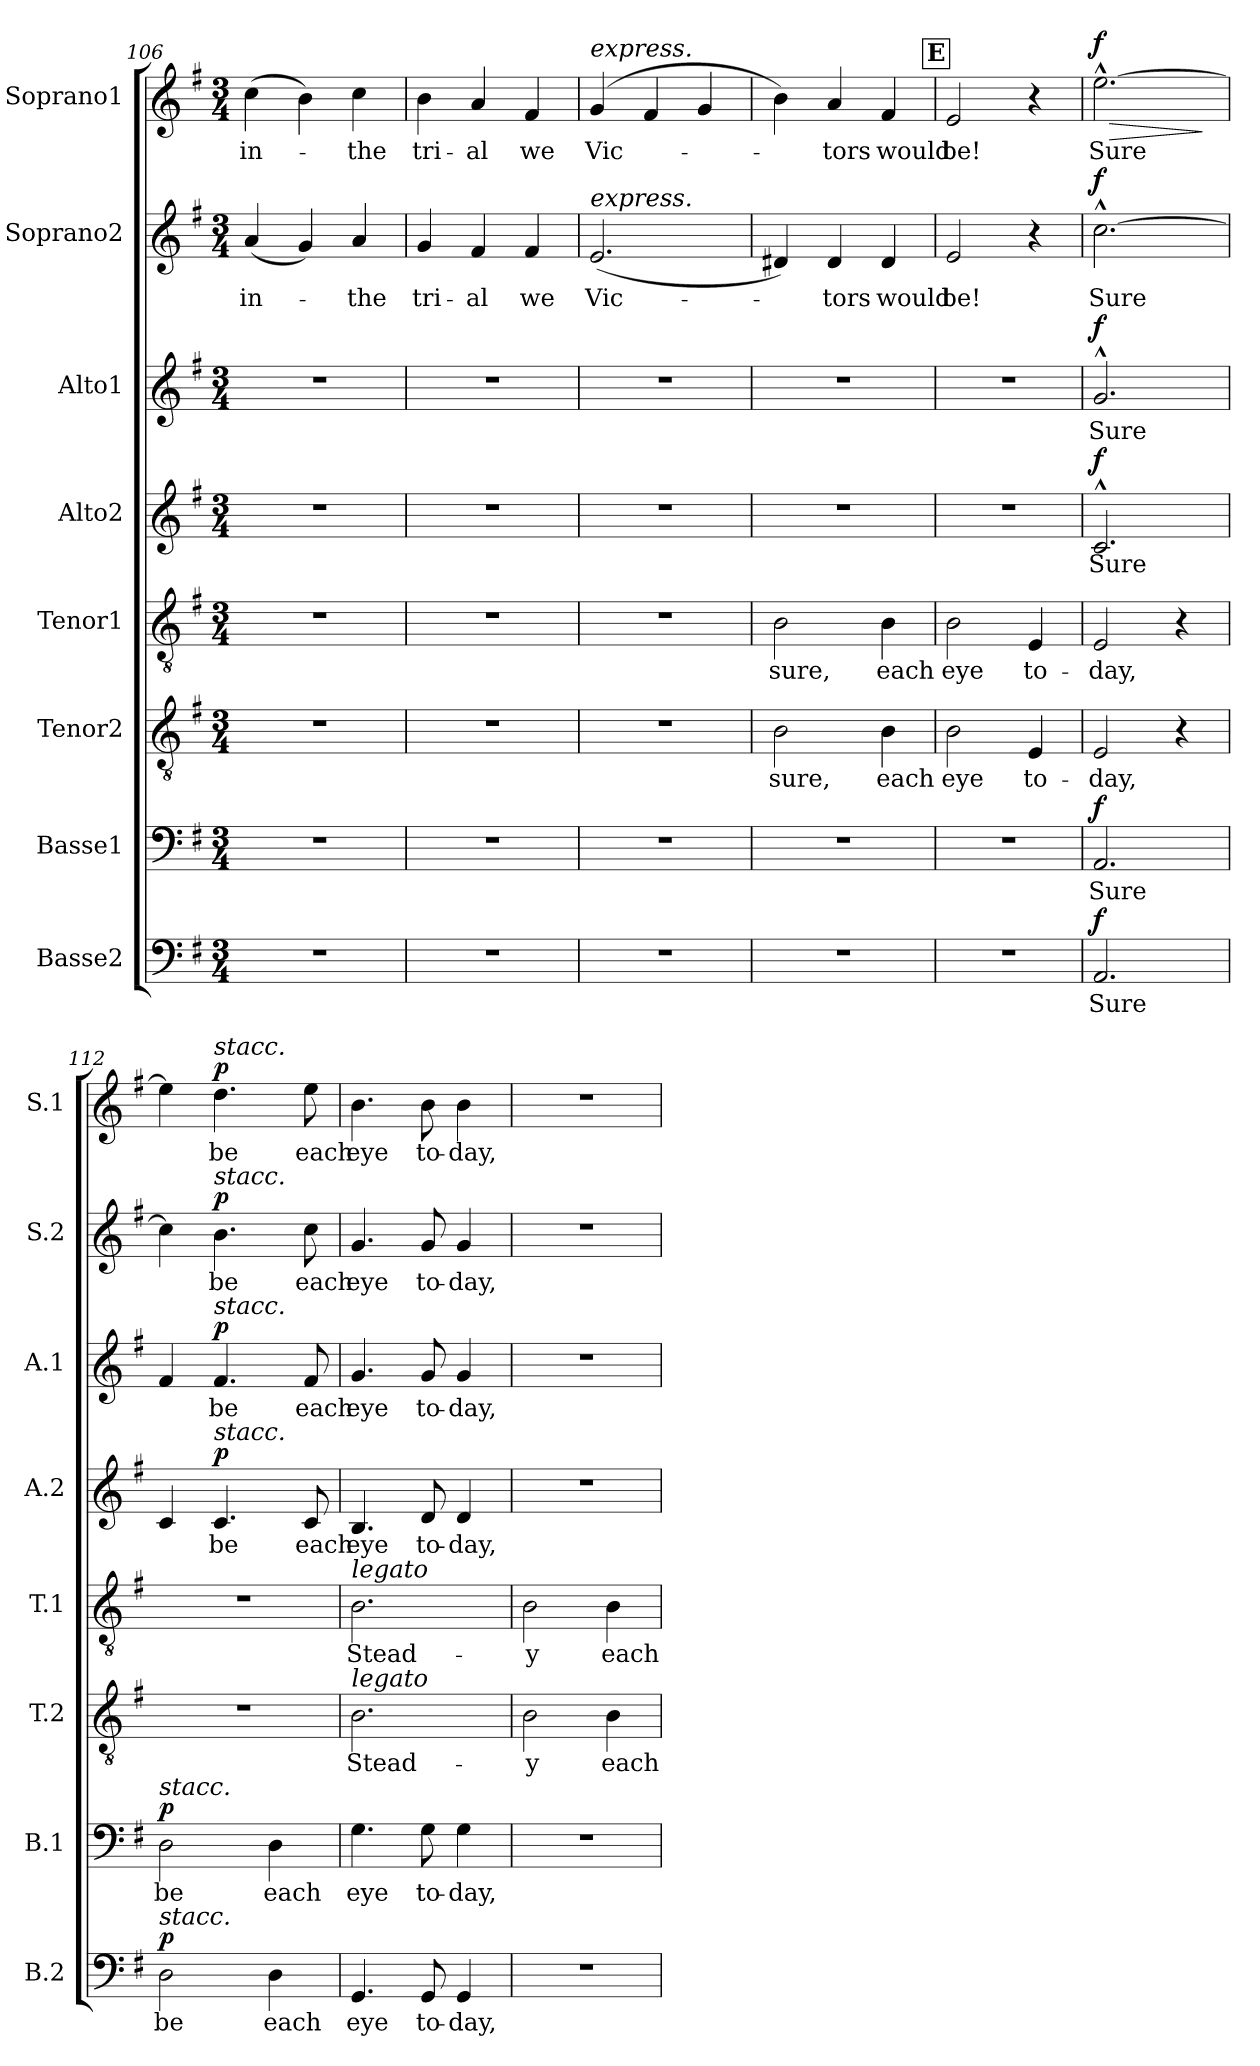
**kern	**text	**dynam	**kern	**text	**dynam	**kern	**text	**kern	**text	**kern	**text	**dynam	**kern	**text	**dynam	**kern	**text	**dynam	**kern	**text	**dynam
*part8	*part8	*part8	*part7	*part7	*part7	*part6	*part6	*part5	*part5	*part4	*part4	*part4	*part3	*part3	*part3	*part2	*part2	*part2	*part1	*part1	*part1
*staff8	*staff8	*staff8	*staff7	*staff7	*staff7	*staff6	*staff6	*staff5	*staff5	*staff4	*staff4	*staff4	*staff3	*staff3	*staff3	*staff2	*staff2	*staff2	*staff1	*staff1	*staff1
*I"Basse2	*	*	*I"Basse1	*	*	*I"Tenor2	*	*I"Tenor1	*	*I"Alto2	*	*	*I"Alto1	*	*	*I"Soprano2	*	*	*I"Soprano1	*	*
*I'B.2	*	*	*I'B.1	*	*	*I'T.2	*	*I'T.1	*	*I'A.2	*	*	*I'A.1	*	*	*I'S.2	*	*	*I'S.1	*	*
*clefF4	*	*	*clefF4	*	*	*clefGv2	*	*clefGv2	*	*clefG2	*	*	*clefG2	*	*	*clefG2	*	*	*clefG2	*	*
*k[f#]	*	*	*k[f#]	*	*	*k[f#]	*	*k[f#]	*	*k[f#]	*	*	*k[f#]	*	*	*k[f#]	*	*	*k[f#]	*	*
*M3/4	*	*	*M3/4	*	*	*M3/4	*	*M3/4	*	*M3/4	*	*	*M3/4	*	*	*M3/4	*	*	*M3/4	*	*
=106	=106	=106	=106	=106	=106	=106	=106	=106	=106	=106	=106	=106	=106	=106	=106	=106	=106	=106	=106	=106	=106
!	!	!	!	!	!	!	!	!	!	!	!	!	!	!	!	!	!LO:LY:b	!	!	!LO:LY:b	!
2.r	.	.	2.r	.	.	2.r	.	2.r	.	2.r	.	.	2.r	.	.	(4a/	in-	.	(4cc\	in-	.
.	.	.	.	.	.	.	.	.	.	.	.	.	.	.	.	4g/)	.	.	4b\)	.	.
!	!	!	!	!	!	!	!	!	!	!	!	!	!	!	!	!	!LO:LY:b	!	!	!LO:LY:b	!
.	.	.	.	.	.	.	.	.	.	.	.	.	.	.	.	4a/	-the	.	4cc\	-the	.
=107	=107	=107	=107	=107	=107	=107	=107	=107	=107	=107	=107	=107	=107	=107	=107	=107	=107	=107	=107	=107	=107
!	!	!	!	!	!	!	!	!	!	!	!	!	!	!	!	!	!LO:LY:b	!	!	!LO:LY:b	!
2.r	.	.	2.r	.	.	2.r	.	2.r	.	2.r	.	.	2.r	.	.	4g/	tri-	.	4b\	tri-	.
!	!	!	!	!	!	!	!	!	!	!	!	!	!	!	!	!	!LO:LY:b	!	!	!LO:LY:b	!
.	.	.	.	.	.	.	.	.	.	.	.	.	.	.	.	4f#/	-al	.	4a/	-al	.
!	!	!	!	!	!	!	!	!	!	!	!	!	!	!	!	!	!LO:LY:b	!	!	!LO:LY:b	!
.	.	.	.	.	.	.	.	.	.	.	.	.	.	.	.	4f#/	we	.	4f#/	we	.
=108	=108	=108	=108	=108	=108	=108	=108	=108	=108	=108	=108	=108	=108	=108	=108	=108	=108	=108	=108	=108	=108
!	!	!	!	!	!	!	!	!	!	!	!	!	!	!	!	!	!	!	!LO:TX:a:i:t=express.	!	!
!	!	!	!	!	!	!	!	!	!	!	!	!	!	!	!	!LO:TX:a:i:t=express.	!	!	!	!	!
!	!	!	!	!	!	!	!	!	!	!	!	!	!	!	!	!	!LO:LY:b	!	!	!LO:LY:b	!
2.r	.	.	2.r	.	.	2.r	.	2.r	.	2.r	.	.	2.r	.	.	(2.e/	Vic-	.	(4g/	Vic-	.
.	.	.	.	.	.	.	.	.	.	.	.	.	.	.	.	.	.	.	4f#/	.	.
.	.	.	.	.	.	.	.	.	.	.	.	.	.	.	.	.	.	.	4g/	.	.
=109	=109	=109	=109	=109	=109	=109	=109	=109	=109	=109	=109	=109	=109	=109	=109	=109	=109	=109	=109	=109	=109
!	!	!	!	!	!	!	!LO:LY:b	!	!LO:LY:b	!	!	!	!	!	!	!	!	!	!	!	!
2.r	.	.	2.r	.	.	2B\	sure,	2B\	sure,	2.r	.	.	2.r	.	.	4d#X/)	.	.	4b\)	.	.
!	!	!	!	!	!	!	!	!	!	!	!	!	!	!	!	!	!LO:LY:b	!	!	!LO:LY:b	!
.	.	.	.	.	.	.	.	.	.	.	.	.	.	.	.	4d#/	-tors	.	4a/	-tors	.
!	!	!	!	!	!	!	!LO:LY:b	!	!LO:LY:b	!	!	!	!	!	!	!	!LO:LY:b	!	!	!LO:LY:b	!
.	.	.	.	.	.	4B\	each	4B\	each	.	.	.	.	.	.	4d#/	would	.	4f#/	would	.
!!LO:REH:place=s1:a:B:fs=14:t=E
=110	=110	=110	=110	=110	=110	=110	=110	=110	=110	=110	=110	=110	=110	=110	=110	=110	=110	=110	=110	=110	=110
!	!	!	!	!	!	!	!LO:LY:b	!	!LO:LY:b	!	!	!	!	!	!	!	!LO:LY:b	!	!	!LO:LY:b	!
2.r	.	.	2.r	.	.	2B\	eye	2B\	eye	2.r	.	.	2.r	.	.	2e/	be!	.	2e/	be!	.
!	!	!	!	!	!	!	!LO:LY:b	!	!LO:LY:b	!	!	!	!	!	!	!	!	!	!	!	!
.	.	.	.	.	.	4E/	to-	4E/	to-	.	.	.	.	.	.	4r	.	.	4r	.	.
=111	=111	=111	=111	=111	=111	=111	=111	=111	=111	=111	=111	=111	=111	=111	=111	=111	=111	=111	=111	=111	=111
!	!LO:LY:b	!LO:DY:a	!	!LO:LY:b	!LO:DY:a	!	!LO:LY:b	!	!LO:LY:b	!	!LO:LY:b	!LO:DY:a	!	!LO:LY:b	!LO:DY:a	!	!LO:LY:b	!LO:DY:a	!	!LO:LY:b	!LO:HP:b
!	!	!	!	!	!	!	!	!	!	!	!	!	!	!	!	!	!	!	!	!	!LO:DY:n=1:a
2.AA/	Sure	f	2.AA/	Sure	f	2E/	-day,	2E/	-day,	2.c^^/	Sure	f	2.g^^/	Sure	f	[2.cc^^\	Sure	f	[2.ee^^\	Sure	> f
.	.	.	.	.	.	4r	.	4r	.	.	.	.	.	.	.	.	.	.	.	.	.
.	.	.	.	.	.	.	.	.	.	.	.	.	.	.	.	.	.	.	.	.	]
=112	=112	=112	=112	=112	=112	=112	=112	=112	=112	=112	=112	=112	=112	=112	=112	=112	=112	=112	=112	=112	=112
!	!	!	!LO:TX:a:i:t=stacc.	!	!	!	!	!	!	!	!	!	!	!	!	!	!	!	!	!	!
!LO:TX:a:i:t=stacc.	!	!	!	!	!	!	!	!	!	!	!	!	!	!	!	!	!	!	!	!	!
!	!LO:LY:b	!LO:DY:a	!	!LO:LY:b	!LO:DY:a	!	!	!	!	!	!	!	!	!	!	!	!	!	!	!	!
2D\	be	p	2D\	be	p	2.r	.	2.r	.	4c/	.	.	4f#/	.	.	4cc\]	.	.	4ee\]	.	.
!	!	!	!	!	!	!	!	!	!	!	!	!	!	!	!	!	!	!	!LO:TX:a:i:t=stacc.	!	!
!	!	!	!	!	!	!	!	!	!	!	!	!	!	!	!	!LO:TX:a:i:t=stacc.	!	!	!	!	!
!	!	!	!	!	!	!	!	!	!	!	!	!	!LO:TX:a:i:t=stacc.	!	!	!	!	!	!	!	!
!	!	!	!	!	!	!	!	!	!	!LO:TX:a:i:t=stacc.	!	!	!	!	!	!	!	!	!	!	!
!	!	!	!	!	!	!	!	!	!	!	!LO:LY:b	!LO:DY:a	!	!LO:LY:b	!LO:DY:a	!	!LO:LY:b	!LO:DY:a	!	!LO:LY:b	!LO:DY:a
.	.	.	.	.	.	.	.	.	.	4.c/	be	p	4.f#/	be	p	4.b\	be	p	4.dd\	be	p
!	!LO:LY:b	!	!	!LO:LY:b	!	!	!	!	!	!	!	!	!	!	!	!	!	!	!	!	!
4D\	each	.	4D\	each	.	.	.	.	.	.	.	.	.	.	.	.	.	.	.	.	.
!	!	!	!	!	!	!	!	!	!	!	!LO:LY:b	!	!	!LO:LY:b	!	!	!LO:LY:b	!	!	!LO:LY:b	!
.	.	.	.	.	.	.	.	.	.	8c/	each	.	8f#/	each	.	8cc\	each	.	8ee\	each	.
=113	=113	=113	=113	=113	=113	=113	=113	=113	=113	=113	=113	=113	=113	=113	=113	=113	=113	=113	=113	=113	=113
!	!	!	!	!	!	!	!	!LO:TX:a:i:t=legato	!	!	!	!	!	!	!	!	!	!	!	!	!
!	!	!	!	!	!	!LO:TX:a:i:t=legato	!	!	!	!	!	!	!	!	!	!	!	!	!	!	!
!	!LO:LY:b	!	!	!LO:LY:b	!	!	!LO:LY:b	!	!LO:LY:b	!	!LO:LY:b	!	!	!LO:LY:b	!	!	!LO:LY:b	!	!	!LO:LY:b	!
4.GG/	eye	.	4.G\	eye	.	2.B\	Stead-	2.B\	Stead-	4.B/	eye	.	4.g/	eye	.	4.g/	eye	.	4.b\	eye	.
!	!LO:LY:b	!	!	!LO:LY:b	!	!	!	!	!	!	!LO:LY:b	!	!	!LO:LY:b	!	!	!LO:LY:b	!	!	!LO:LY:b	!
8GG/	to-	.	8G\	to-	.	.	.	.	.	8d/	to-	.	8g/	to-	.	8g/	to-	.	8b\	to-	.
!	!LO:LY:b	!	!	!LO:LY:b	!	!	!	!	!	!	!LO:LY:b	!	!	!LO:LY:b	!	!	!LO:LY:b	!	!	!LO:LY:b	!
4GG/	-day,	.	4G\	-day,	.	.	.	.	.	4d/	-day,	.	4g/	-day,	.	4g/	-day,	.	4b\	-day,	.
=114	=114	=114	=114	=114	=114	=114	=114	=114	=114	=114	=114	=114	=114	=114	=114	=114	=114	=114	=114	=114	=114
!	!	!	!	!	!	!	!LO:LY:b	!	!LO:LY:b	!	!	!	!	!	!	!	!	!	!	!	!
2.r	.	.	2.r	.	.	2B\	-y	2B\	-y	2.r	.	.	2.r	.	.	2.r	.	.	2.r	.	.
!	!	!	!	!	!	!	!LO:LY:b	!	!LO:LY:b	!	!	!	!	!	!	!	!	!	!	!	!
.	.	.	.	.	.	4B\	each	4B\	each	.	.	.	.	.	.	.	.	.	.	.	.
=	=	=	=	=	=	=	=	=	=	=	=	=	=	=	=	=	=	=	=	=	=
*-	*-	*-	*-	*-	*-	*-	*-	*-	*-	*-	*-	*-	*-	*-	*-	*-	*-	*-	*-	*-	*-
